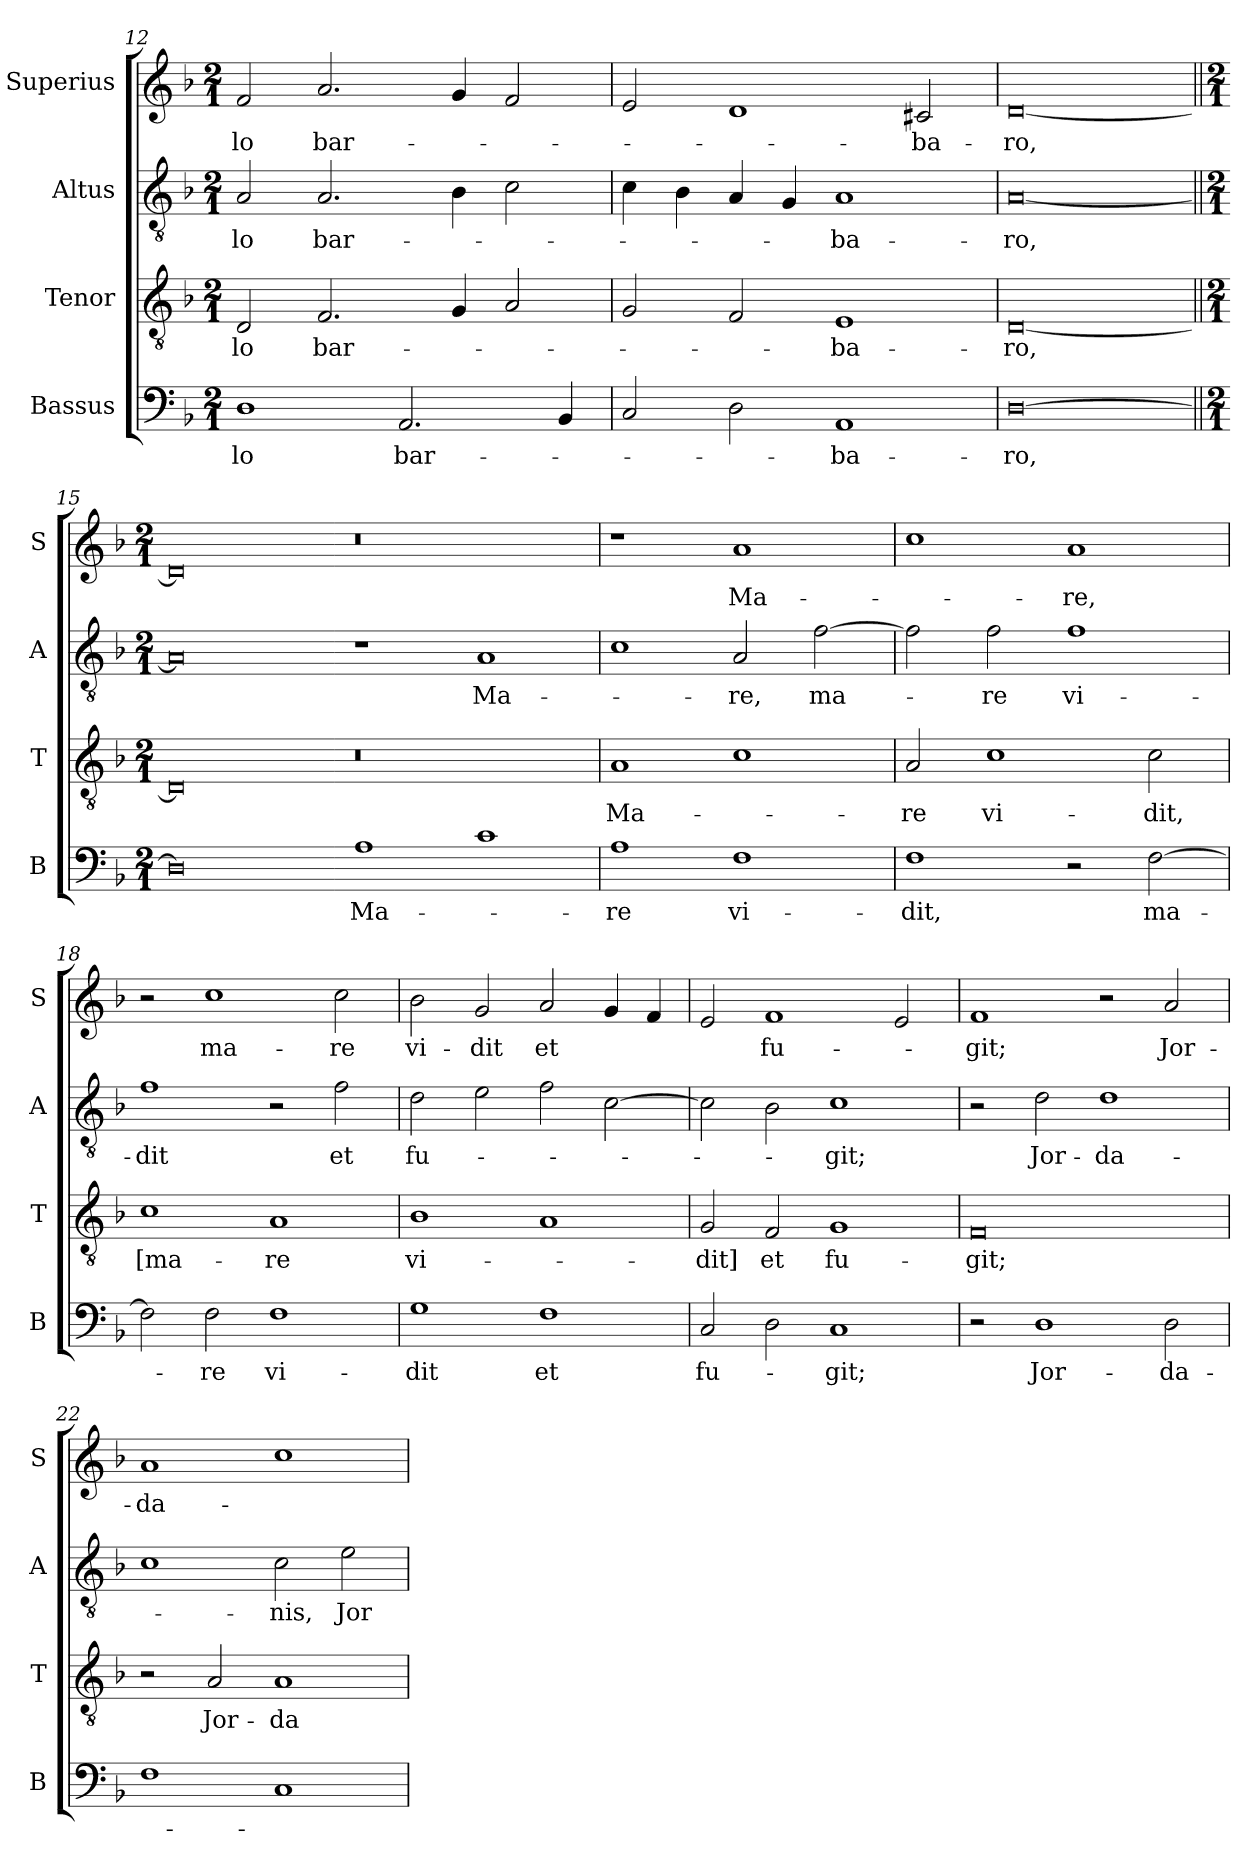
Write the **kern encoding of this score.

**kern	**text	**kern	**text	**kern	**text	**kern	**text
*part4	*part4	*part3	*part3	*part2	*part2	*part1	*part1
*staff4	*staff4	*staff3	*staff3	*staff2	*staff2	*staff1	*staff1
*I"Bassus	*	*I"Tenor	*	*I"Altus	*	*I"Superius	*
*I'B	*	*I'T	*	*I'A	*	*I'S	*
*clefF4	*	*clefGv2	*	*clefGv2	*	*clefG2	*
*k[b-]	*	*k[b-]	*	*k[b-]	*	*k[b-]	*
*F:	*	*F:	*	*F:	*	*F:	*
*M2/1	*	*M2/1	*	*M2/1	*	*M2/1	*
=12	=12	=12	=12	=12	=12	=12	=12
1D	-lo	2D	-lo	2A	-lo	2f	-lo
.	.	2.F	bar-	2.A	bar-	2.a	bar-
2.AA	bar-	.	.	.	.	.	.
.	.	4G	.	4B-	.	4g	.
.	.	2A	.	2c	.	2f	.
4BB-	.	.	.	.	.	.	.
=13	=13	=13	=13	=13	=13	=13	=13
2C	.	2G	.	4c	.	2e	.
.	.	.	.	4B-	.	.	.
2D	.	2F	.	4A	.	1d	.
.	.	.	.	4G	.	.	.
1AA	-ba-	1E	-ba-	1A	-ba-	.	.
.	.	.	.	.	.	2c#X	-ba-
=14	=14	=14	=14	=14	=14	=14	=14
[0D	-ro,	[0D	-ro,	[0A	-ro,	[0d	-ro,
=15||	=15||	=15||	=15||	=15||	=15||	=15||	=15||
*M2/1	*	*M2/1	*	*M2/1	*	*M2/1	*
0D]	.	0D]	.	0A]	.	0d]	.
1A	Ma-	0r	.	1r	.	0r	.
1c	.	.	.	1A	Ma-	.	.
=16	=16	=16	=16	=16	=16	=16	=16
1A	-re	1A	Ma-	1c	.	1r	.
1F	vi-	1c	.	2A	-re,	1a	Ma-
.	.	.	.	[2f	ma-	.	.
=17	=17	=17	=17	=17	=17	=17	=17
1F	-dit,	2A	-re	2f]	.	1cc	.
.	.	1c	vi-	2f	-re	.	.
2r	.	.	.	1f	vi-	1a	-re,
[2F	ma-	2c	-dit,	.	.	.	.
=18	=18	=18	=18	=18	=18	=18	=18
2F]	.	1c	[ma-	1f	-dit	2r	.
2F	-re	.	.	.	.	1cc	ma-
1F	vi-	1A	-re	2r	.	.	.
.	.	.	.	2f	et	2cc	-re
=19	=19	=19	=19	=19	=19	=19	=19
1G	-dit	1B-	vi-	2d	fu-	2b-	vi-
.	.	.	.	2e	.	2g	-dit
1F	et	1A	.	2f	.	2a	et
.	.	.	.	[2c	.	4g	.
.	.	.	.	.	.	4f	.
=20	=20	=20	=20	=20	=20	=20	=20
2C	fu-	2G	-dit]	2c]	.	2e	.
2D	.	2F	et	2B-	.	1f	fu-
1C	-git;	1G	fu-	1c	-git;	.	.
.	.	.	.	.	.	2e	.
=21	=21	=21	=21	=21	=21	=21	=21
2r	.	0F	-git;	2r	.	1f	-git;
1D	Jor-	.	.	2d	Jor-	.	.
.	.	.	.	1d	-da-	2r	.
2D	-da-	.	.	.	.	2a	Jor-
=22	=22	=22	=22	=22	=22	=22	=22
1F	.	2r	.	1c	.	1a	-da-
.	.	2A	Jor-	.	.	.	.
1C	.	1A	-da-	2c	-nis,	1cc	.
.	.	.	.	2e	Jor-	.	.
=	=	=	=	=	=	=	=
*-	*-	*-	*-	*-	*-	*-	*-
